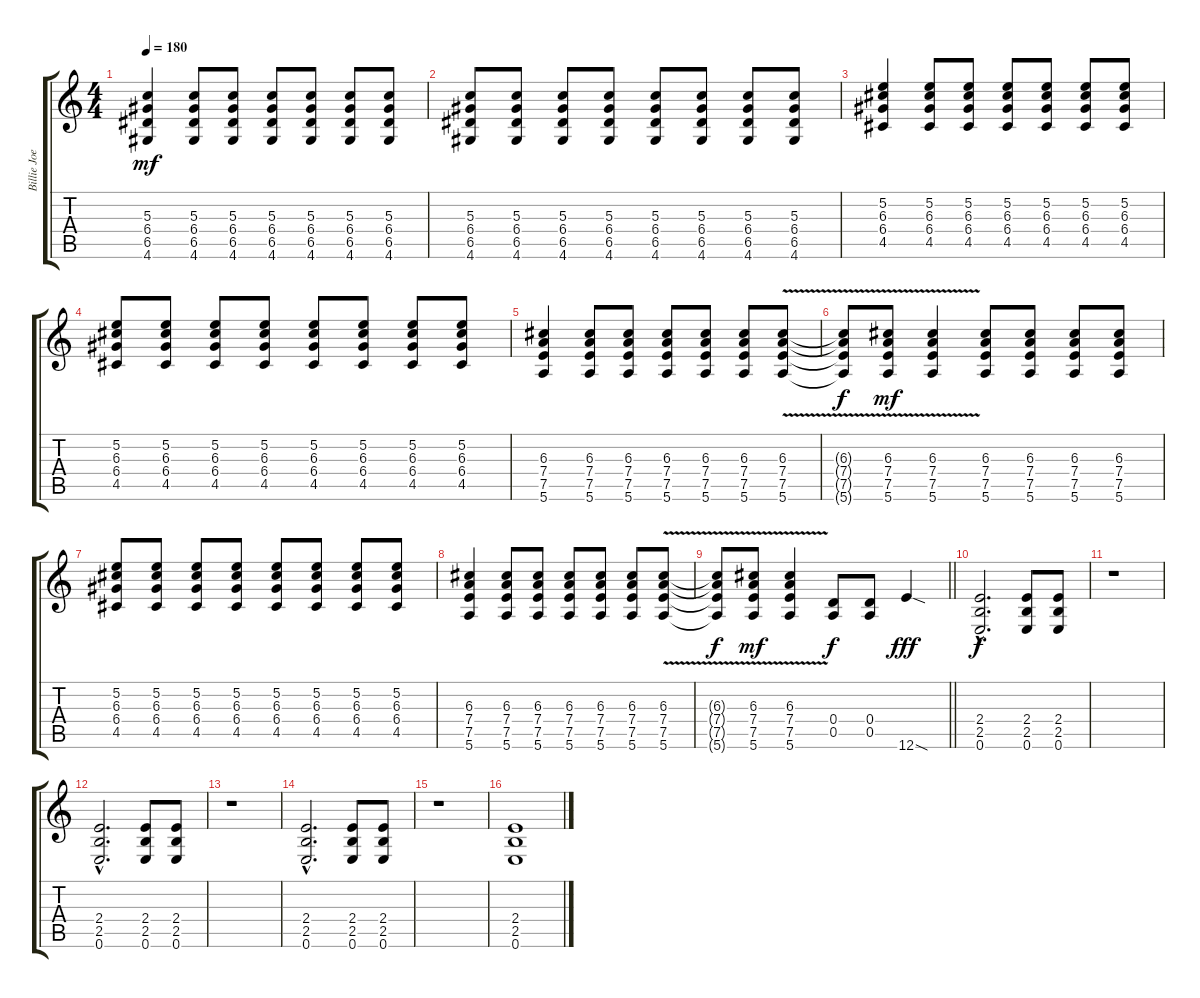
\track ("Billie Joe" "Billie Joe") {instrument distortionguitar}
\staff {score tabs}
\tuning (E4 B3 G3 D3 A2 E2) {hide}
\ts (4 4)
\tempo 180
\clef g2
\ks c
(5.3 6.4 6.5 4.6).4{dy mf} (5.3 6.4 6.5 4.6).8 (5.3 6.4 6.5 4.6).8 (5.3 6.4 6.5 4.6).8 (5.3 6.4 6.5 4.6).8 (5.3 6.4 6.5 4.6).8 (5.3 6.4 6.5 4.6).8 |
(5.3 6.4 6.5 4.6).8 (5.3 6.4 6.5 4.6).8 (5.3 6.4 6.5 4.6).8 (5.3 6.4 6.5 4.6).8 (5.3 6.4 6.5 4.6).8 (5.3 6.4 6.5 4.6).8 (5.3 6.4 6.5 4.6).8 (5.3 6.4 6.5 4.6).8 |
(5.2 6.3 6.4 4.5).4 (5.2 6.3 6.4 4.5).8 (5.2 6.3 6.4 4.5).8 (5.2 6.3 6.4 4.5).8 (5.2 6.3 6.4 4.5).8 (5.2 6.3 6.4 4.5).8 (5.2 6.3 6.4 4.5).8 |
(5.2 6.3 6.4 4.5).8 (5.2 6.3 6.4 4.5).8 (5.2 6.3 6.4 4.5).8 (5.2 6.3 6.4 4.5).8 (5.2 6.3 6.4 4.5).8 (5.2 6.3 6.4 4.5).8 (5.2 6.3 6.4 4.5).8 (5.2 6.3 6.4 4.5).8 |
(6.3 7.4 7.5 5.6).4 (6.3 7.4 7.5 5.6).8 (6.3 7.4 7.5 5.6).8 (6.3 7.4 7.5 5.6).8 (6.3 7.4 7.5 5.6).8 (6.3 7.4 7.5 5.6).8 (6.3 7.4 7.5{v} 5.6{v}).8 |
(6.3{t} 7.4{t} 7.5{t} 5.6{t}).8{dy f} (6.3 7.4{v} 7.5{v} 5.6).8{dy mf} (6.3 7.4{v} 7.5{v} 5.6).4 (6.3 7.4 7.5 5.6).8 (6.3 7.4 7.5 5.6).8 (6.3 7.4 7.5 5.6).8 (6.3 7.4 7.5 5.6).8 |
(5.2 6.3 6.4 4.5).8 (5.2 6.3 6.4 4.5).8 (5.2 6.3 6.4 4.5).8 (5.2 6.3 6.4 4.5).8 (5.2 6.3 6.4 4.5).8 (5.2 6.3 6.4 4.5).8 (5.2 6.3 6.4 4.5).8 (5.2 6.3 6.4 4.5).8 |
(6.3 7.4 7.5 5.6).4 (6.3 7.4 7.5 5.6).8 (6.3 7.4 7.5 5.6).8 (6.3 7.4 7.5 5.6).8 (6.3 7.4 7.5 5.6).8 (6.3 7.4 7.5 5.6).8 (6.3 7.4 7.5{v} 5.6{v}).8 |
\barLineRight lightlight
(6.3{t} 7.4{t} 7.5{t} 5.6{t}).8{dy f} (6.3 7.4{v} 7.5{v} 5.6).8{dy mf} (6.3 7.4{v} 7.5{v} 5.6).4 (0.4 0.5).8{dy f} (0.4 0.5).8 12.6{sod}.4{dy fff} |
(2.4{hac} 2.5{hac} 0.6{hac}).2{d dy f} (2.4 2.5 0.6).8 (2.4 2.5 0.6).8 |
r.1 |
(2.4{hac} 2.5{hac} 0.6{hac}).2{d} (2.4 2.5 0.6).8 (2.4 2.5 0.6).8 |
r.1 |
(2.4{hac} 2.5{hac} 0.6{hac}).2{d} (2.4 2.5 0.6).8 (2.4 2.5 0.6).8 |
r.1 |
(2.4 2.5 0.6).1
